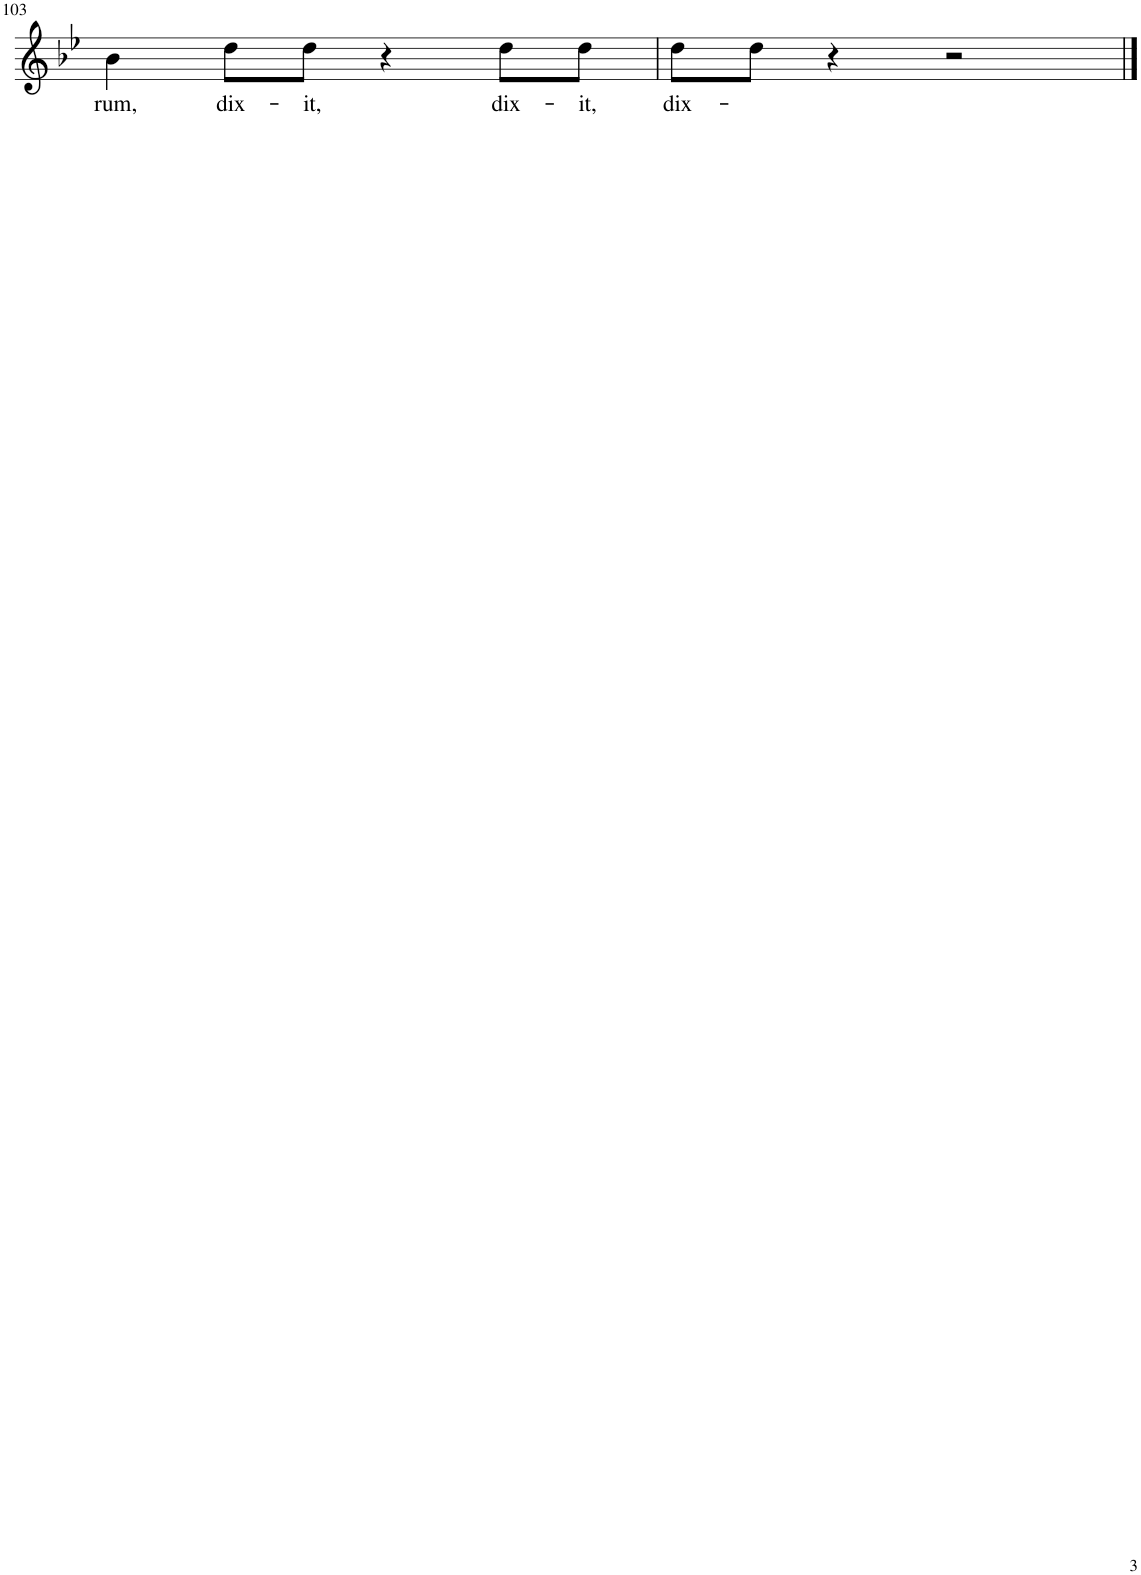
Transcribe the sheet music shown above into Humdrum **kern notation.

**kern	**text
*part1	*part1
*staff1	*staff1
*I"Piano, Instrument4	*
*I'Pia.	*
!!LO:PB:g=z
*clefG2	*
*k[b-e-]	*
*M4/4	*
=103	=103
!	!LO:LY:b
4b-\	rum,
!	!LO:LY:b
8dd\L	dix-
!	!LO:LY:b
8dd\J	-it,
4r	.
!	!LO:LY:b
8dd\L	dix-
!	!LO:LY:b
8dd\J	-it,
=104	=104
!	!LO:LY:b
8dd\L	dix-
8dd\J	.
4r	.
2r	.
==	==
*-	*-
